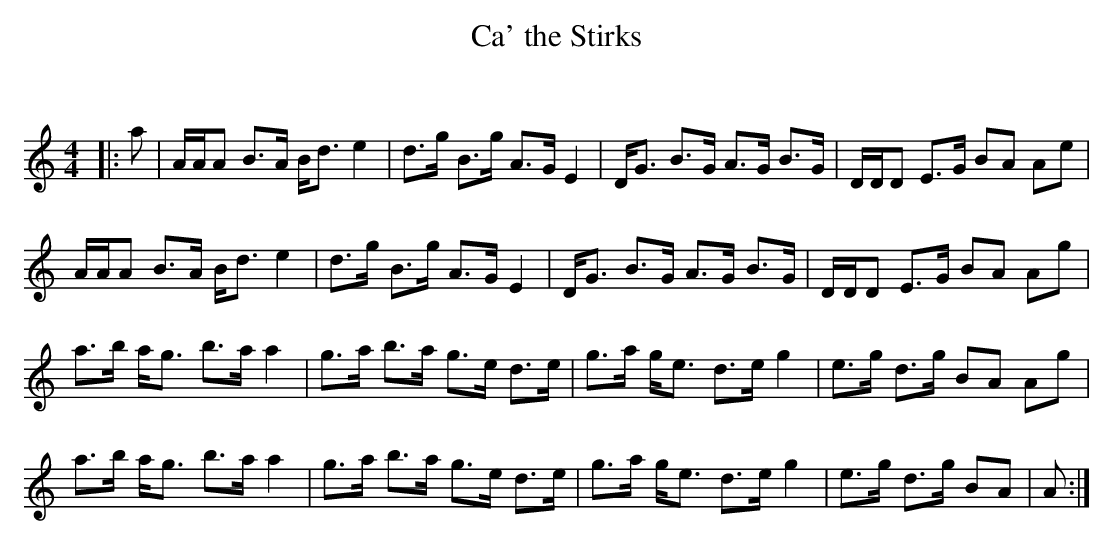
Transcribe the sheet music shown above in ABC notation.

X:1
T: Ca' the Stirks
C:
Q: 128
K:Am
M:4/4
L:1/16
|:a2|AAA2 B3A Bd3 e4|d3g B3g A3G E4|DG3 B3G A3G B3G|DDD2 E3G B2A2 A2e2|
AAA2 B3A Bd3 e4|d3g B3g A3G E4|DG3 B3G A3G B3G|DDD2 E3G B2A2 A2g2|
a3b ag3 b3a a4|g3a b3a g3e d3e|g3a ge3 d3e g4|e3g d3g B2A2 A2g2|
a3b ag3 b3a a4|g3a b3a g3e d3e|g3a ge3 d3e g4|e3g d3g B2A2|A2:|
